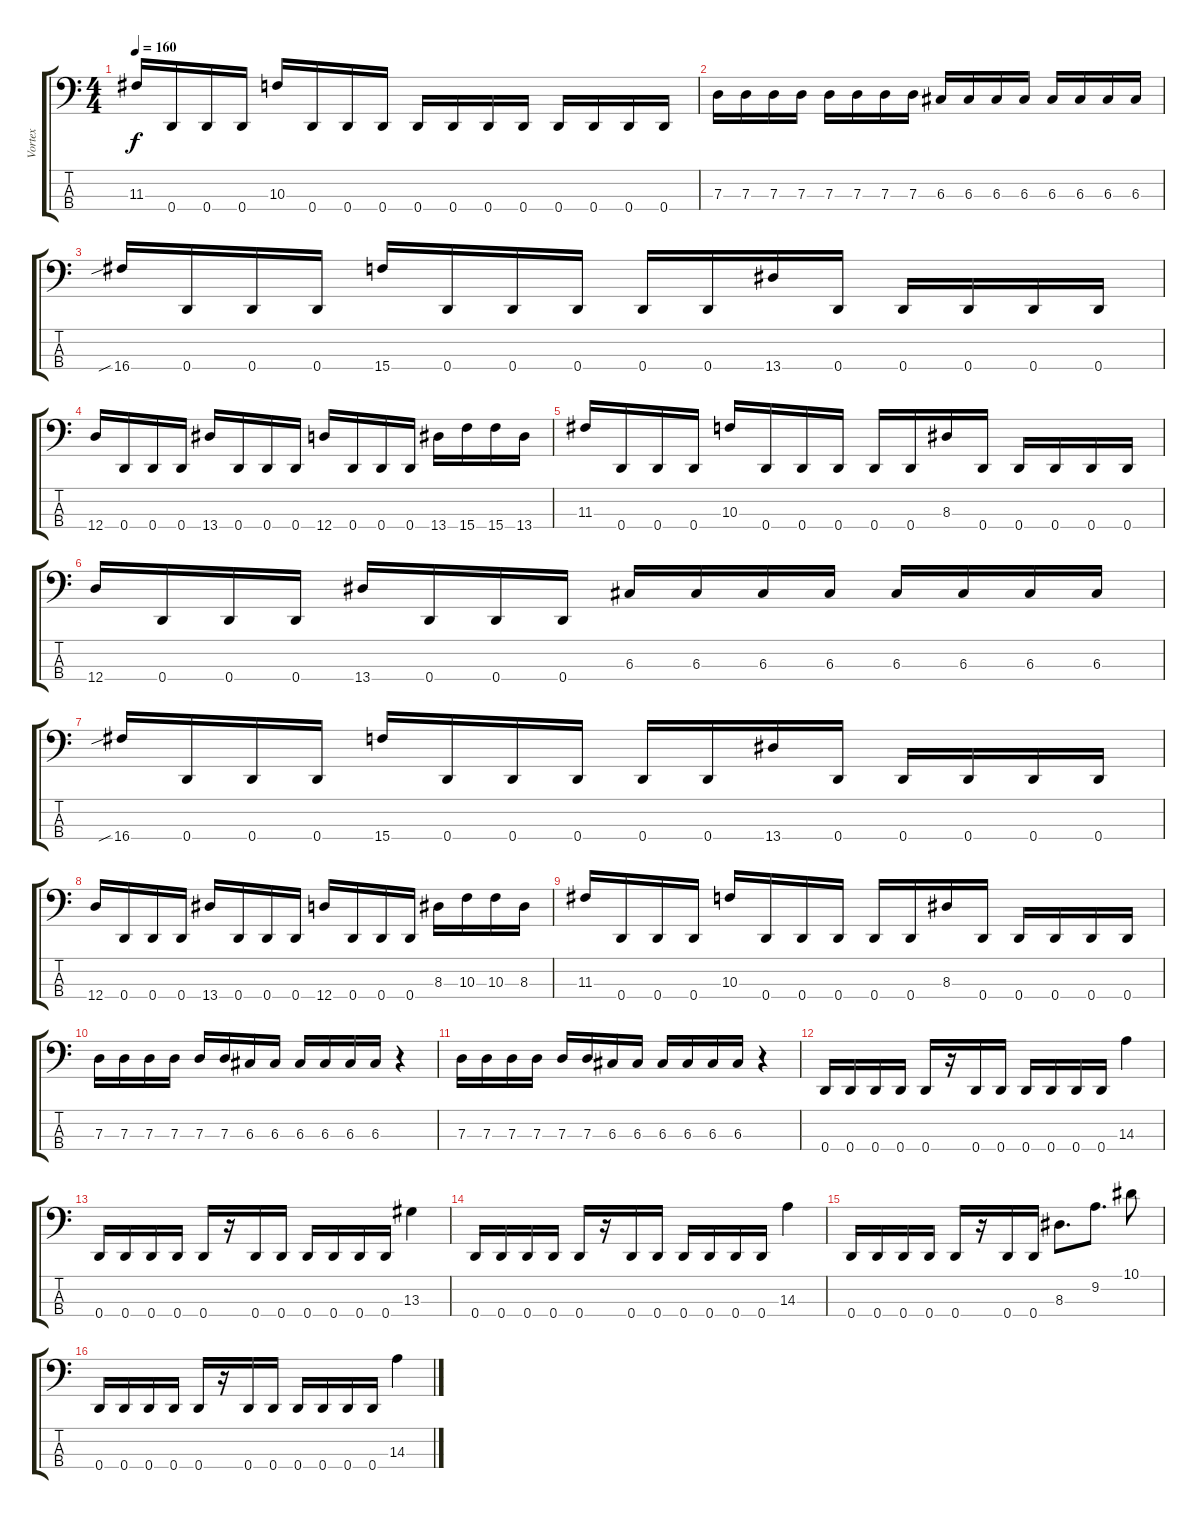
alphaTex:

\track ("Vortex" "Vortex") {instrument electricbassfinger}
\staff {score tabs}
\tuning (F2 C2 G1 D1) {hide}
\ts (4 4)
\tempo 160
\clef f4
\ks c
11.3.16{dy f} 0.4.16 0.4.16 0.4.16 10.3.16 0.4.16 0.4.16 0.4.16 0.4.16 0.4.16 0.4.16 0.4.16 0.4.16 0.4.16 0.4.16 0.4.16 |
7.3.16 7.3.16 7.3.16 7.3.16 7.3.16 7.3.16 7.3.16 7.3.16 6.3.16 6.3.16 6.3.16 6.3.16 6.3.16 6.3.16 6.3.16 6.3.16 |
16.4{sib}.16 0.4.16 0.4.16 0.4.16 15.4.16 0.4.16 0.4.16 0.4.16 0.4.16 0.4.16 13.4.16 0.4.16 0.4.16 0.4.16 0.4.16 0.4.16 |
12.4.16 0.4.16 0.4.16 0.4.16 13.4.16 0.4.16 0.4.16 0.4.16 12.4.16 0.4.16 0.4.16 0.4.16 13.4.16 15.4.16 15.4.16 13.4.16 |
11.3.16 0.4.16 0.4.16 0.4.16 10.3.16 0.4.16 0.4.16 0.4.16 0.4.16 0.4.16 8.3.16 0.4.16 0.4.16 0.4.16 0.4.16 0.4.16 |
12.4.16 0.4.16 0.4.16 0.4.16 13.4.16 0.4.16 0.4.16 0.4.16 6.3.16 6.3.16 6.3.16 6.3.16 6.3.16 6.3.16 6.3.16 6.3.16 |
16.4{sib}.16 0.4.16 0.4.16 0.4.16 15.4.16 0.4.16 0.4.16 0.4.16 0.4.16 0.4.16 13.4.16 0.4.16 0.4.16 0.4.16 0.4.16 0.4.16 |
12.4.16 0.4.16 0.4.16 0.4.16 13.4.16 0.4.16 0.4.16 0.4.16 12.4.16 0.4.16 0.4.16 0.4.16 8.3.16 10.3.16 10.3.16 8.3.16 |
11.3.16 0.4.16 0.4.16 0.4.16 10.3.16 0.4.16 0.4.16 0.4.16 0.4.16 0.4.16 8.3.16 0.4.16 0.4.16 0.4.16 0.4.16 0.4.16 |
7.3.16 7.3.16 7.3.16 7.3.16 7.3.16 7.3.16 6.3.16 6.3.16 6.3.16 6.3.16 6.3.16 6.3.16 r.4 |
7.3.16 7.3.16 7.3.16 7.3.16 7.3.16 7.3.16 6.3.16 6.3.16 6.3.16 6.3.16 6.3.16 6.3.16 r.4 |
0.4.16 0.4.16 0.4.16 0.4.16 0.4.16 r.16 0.4.16 0.4.16 0.4.16 0.4.16 0.4.16 0.4.16 14.3.4 |
0.4.16 0.4.16 0.4.16 0.4.16 0.4.16 r.16 0.4.16 0.4.16 0.4.16 0.4.16 0.4.16 0.4.16 13.3.4 |
0.4.16 0.4.16 0.4.16 0.4.16 0.4.16 r.16 0.4.16 0.4.16 0.4.16 0.4.16 0.4.16 0.4.16 14.3.4 |
0.4.16 0.4.16 0.4.16 0.4.16 0.4.16 r.16 0.4.16 0.4.16 8.3.8{d} 9.2.8{d} 10.1.8 |
0.4.16 0.4.16 0.4.16 0.4.16 0.4.16 r.16 0.4.16 0.4.16 0.4.16 0.4.16 0.4.16 0.4.16 14.3.4
